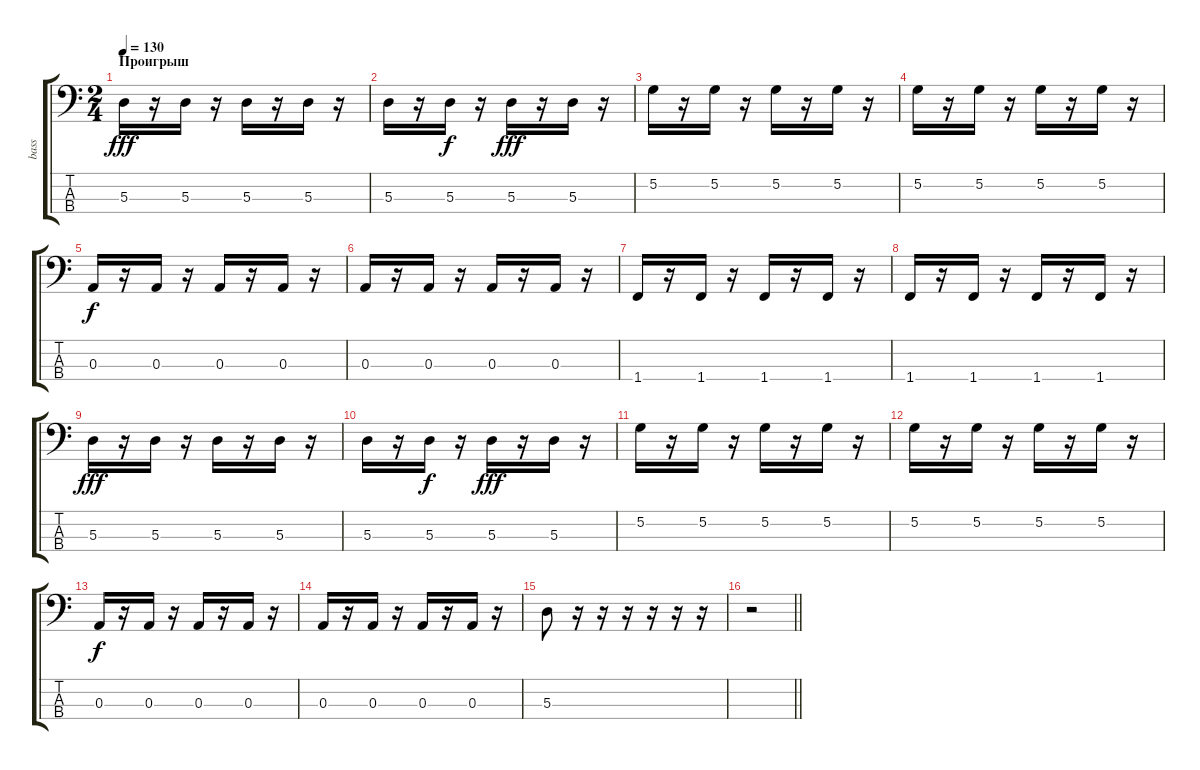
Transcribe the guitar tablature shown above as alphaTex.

\track ("bass" "bass") {solo instrument electricbassfinger}
\staff {score tabs}
\tuning (G2 D2 A1 E1) {hide}
\ts (2 4)
\section ("" "Проигрыш")
\tempo 130
\clef f4
\ks c
5.3.16{dy fff} r.16 5.3.16 r.16 5.3.16 r.16 5.3.16 r.16 |
5.3.16 r.16 5.3.16{dy f} r.16 5.3.16{dy fff} r.16 5.3.16 r.16 |
5.2.16 r.16 5.2.16 r.16 5.2.16 r.16 5.2.16 r.16 |
5.2.16 r.16 5.2.16 r.16 5.2.16 r.16 5.2.16 r.16 |
0.3.16{dy f} r.16 0.3.16 r.16 0.3.16 r.16 0.3.16 r.16 |
0.3.16 r.16 0.3.16 r.16 0.3.16 r.16 0.3.16 r.16 |
1.4.16 r.16 1.4.16 r.16 1.4.16 r.16 1.4.16 r.16 |
1.4.16 r.16 1.4.16 r.16 1.4.16 r.16 1.4.16 r.16 |
5.3.16{dy fff} r.16 5.3.16 r.16 5.3.16 r.16 5.3.16 r.16 |
5.3.16 r.16 5.3.16{dy f} r.16 5.3.16{dy fff} r.16 5.3.16 r.16 |
5.2.16 r.16 5.2.16 r.16 5.2.16 r.16 5.2.16 r.16 |
5.2.16 r.16 5.2.16 r.16 5.2.16 r.16 5.2.16 r.16 |
0.3.16{dy f} r.16 0.3.16 r.16 0.3.16 r.16 0.3.16 r.16 |
0.3.16 r.16 0.3.16 r.16 0.3.16 r.16 0.3.16 r.16 |
5.3.8 r.16 r.16 r.16 r.16 r.16 r.16 |
\barLineRight lightlight
r.2
